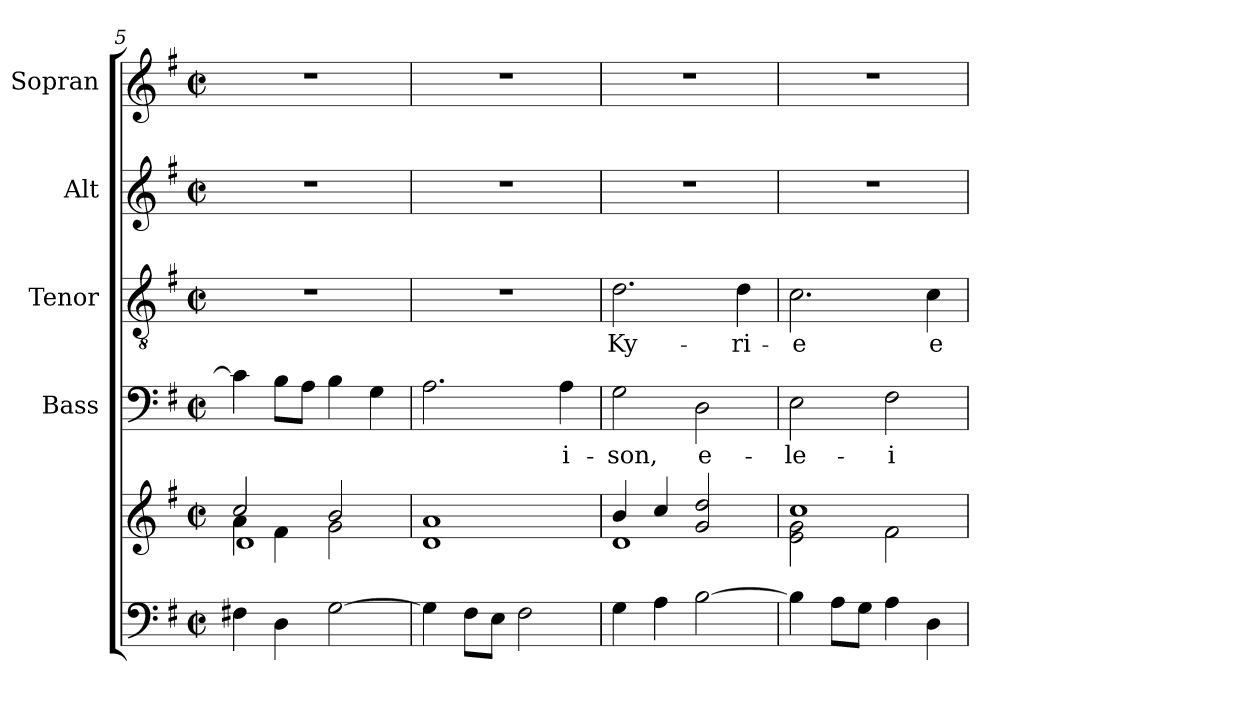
**kern	**kern	**kern	**text	**kern	**text	**kern	**kern
*part5	*part5	*part4	*part4	*part3	*part3	*part2	*part1
*staff6	*staff5	*staff4	*staff4	*staff3	*staff3	*staff2	*staff1
*	*	*I"Bass	*	*I"Tenor	*	*I"Alt	*I"Sopran
*	*	*I'B.	*	*I'T.	*	*I'A.	*I'S.
*clefF4	*clefG2	*clefF4	*	*clefGv2	*	*clefG2	*clefG2
*k[f#]	*k[f#]	*k[f#]	*	*k[f#]	*	*k[f#]	*k[f#]
*G:	*G:	*G:	*	*G:	*	*G:	*G:
*M2/2	*M2/2	*M2/2	*	*M2/2	*	*M2/2	*M2/2
*met(c|)	*met(c|)	*met(c|)	*	*met(c|)	*	*met(c|)	*met(c|)
=5	=5	=5	=5	=5	=5	=5	=5
*	*^	*	*	*	*	*	*
*	*	*^	*	*	*	*	*	*
4F#X\	2cc/	4a\	1d	4c\]	.	1r	.	1r	1r
4D\	.	4f#\	.	8B\L	.	.	.	.	.
.	.	.	.	8A\J	.	.	.	.	.
[2G\	2b/	2g\	.	4B\	.	.	.	.	.
.	.	.	.	4G\	.	.	.	.	.
*	*v	*v	*v	*	*	*	*	*	*
=6	=6	=6	=6	=6	=6	=6	=6
4G\]	1d 1a	2.A\	.	1r	.	1r	1r
8F#\L	.	.	.	.	.	.	.
8E\J	.	.	.	.	.	.	.
2F#\	.	.	.	.	.	.	.
!	!	!	!LO:LY:b	!	!	!	!
.	.	4A\	-i-	.	.	.	.
!!LO:LB:g=z
=7	=7	=7	=7	=7	=7	=7	=7
*	*^	*	*	*	*	*	*
!	!	!	!	!LO:LY:b	!	!LO:LY:b	!	!
4G\	4b/	1d	2G\	-son,	2.d\	Ky-	1r	1r
4A\	4cc/	.	.	.	.	.	.	.
!	!	!	!	!LO:LY:b	!	!	!	!
[2B\	2g/ 2dd/	.	2D\	e-	.	.	.	.
!	!	!	!	!	!	!LO:LY:b	!	!
.	.	.	.	.	4d\	-ri-	.	.
=8	=8	=8	=8	=8	=8	=8	=8	=8
!	!	!	!	!LO:LY:b	!	!LO:LY:b	!	!
4B\]	1cc	2e\ 2g\	2E\	-le-	2.c\	-e	1r	1r
8A\L	.	.	.	.	.	.	.	.
8G\J	.	.	.	.	.	.	.	.
!	!	!	!	!LO:LY:b	!	!	!	!
4A\	.	2f#\	2F#\	-i-	.	.	.	.
!	!	!	!	!	!	!LO:LY:b	!	!
4D\	.	.	.	.	4c\	e-	.	.
*	*v	*v	*	*	*	*	*	*
=	=	=	=	=	=	=	=
*-	*-	*-	*-	*-	*-	*-	*-
